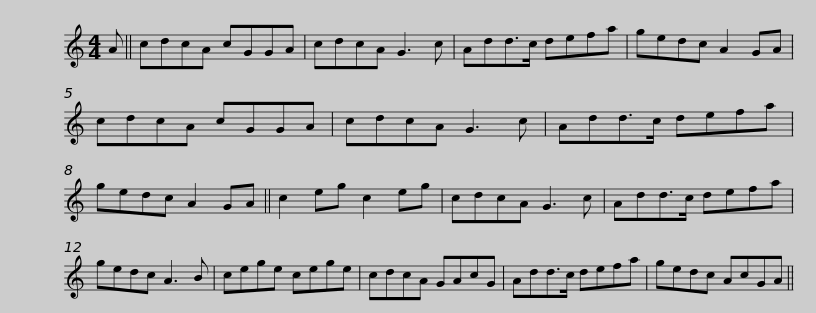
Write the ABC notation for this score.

X:1
L:1/8
M:4/4
I:linebreak $
K:C
V:1 treble
V:1
 A || cdcA cGGA | cdcA G3 c | Add>c defa | gedc A2 GA | %5
 cdcA cGGA |$ cdcA G3 c | Add>c defa | gedc A2 GA || c2 eg c2 eg | %10
 cdcA G3 c | Add>c defa |$ gedc A3 B | cege cege | cdcA GAcG | %15
 Add>c defa | gedc AcGA || %17
